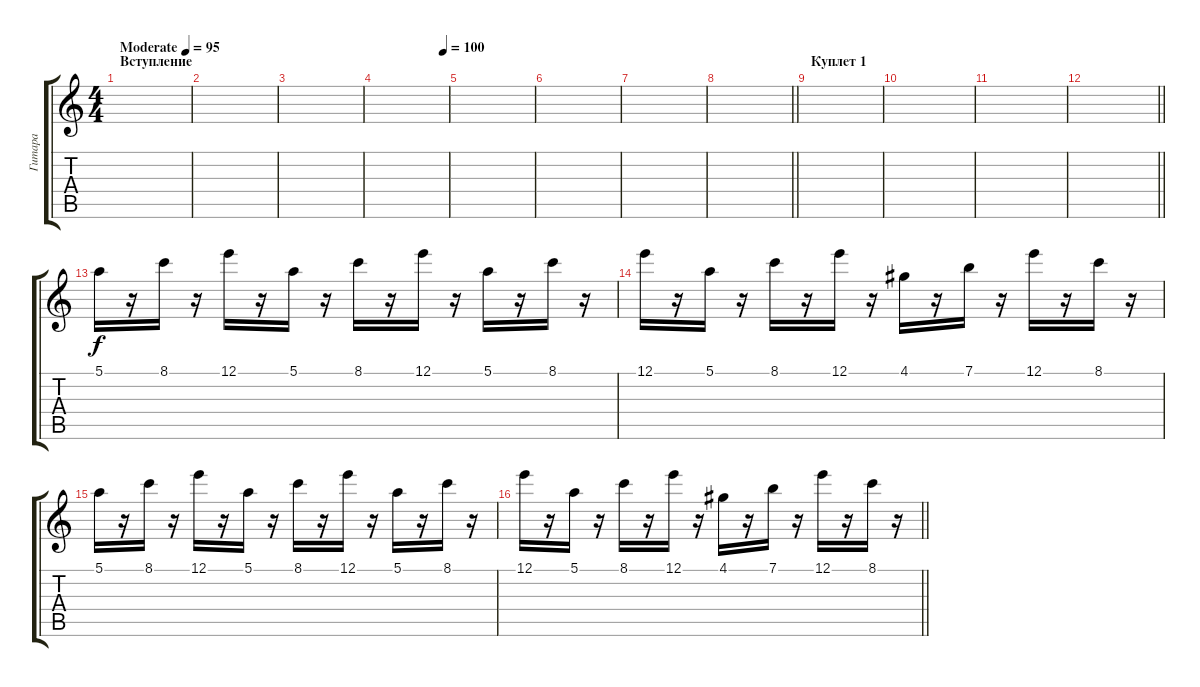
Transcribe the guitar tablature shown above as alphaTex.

\track ("Гитара" "Гитара") {instrument electricguitarclean}
\staff {score tabs}
\tuning (E4 B3 G3 D3 A2 E2) {hide}
\ts (4 4)
\section ("" "Вступление")
\tempo (95 "Moderate")
\clef g2
\ks c
|
|
|
\tempo (100 0.9375)
|
|
|
|
\barLineRight lightlight
|
\section ("" "Куплет 1")
|
|
|
\barLineRight lightlight
|
5.1.16 r.16 8.1.16 r.16 12.1.16 r.16 5.1.16 r.16 8.1.16 r.16 12.1.16 r.16 5.1.16 r.16 8.1.16 r.16 |
12.1.16 r.16 5.1.16 r.16 8.1.16 r.16 12.1.16 r.16 4.1.16 r.16 7.1.16 r.16 12.1.16 r.16 8.1.16 r.16 |
5.1.16 r.16 8.1.16 r.16 12.1.16 r.16 5.1.16 r.16 8.1.16 r.16 12.1.16 r.16 5.1.16 r.16 8.1.16 r.16 |
\barLineRight lightlight
12.1.16 r.16 5.1.16 r.16 8.1.16 r.16 12.1.16 r.16 4.1.16 r.16 7.1.16 r.16 12.1.16 r.16 8.1.16 r.16
